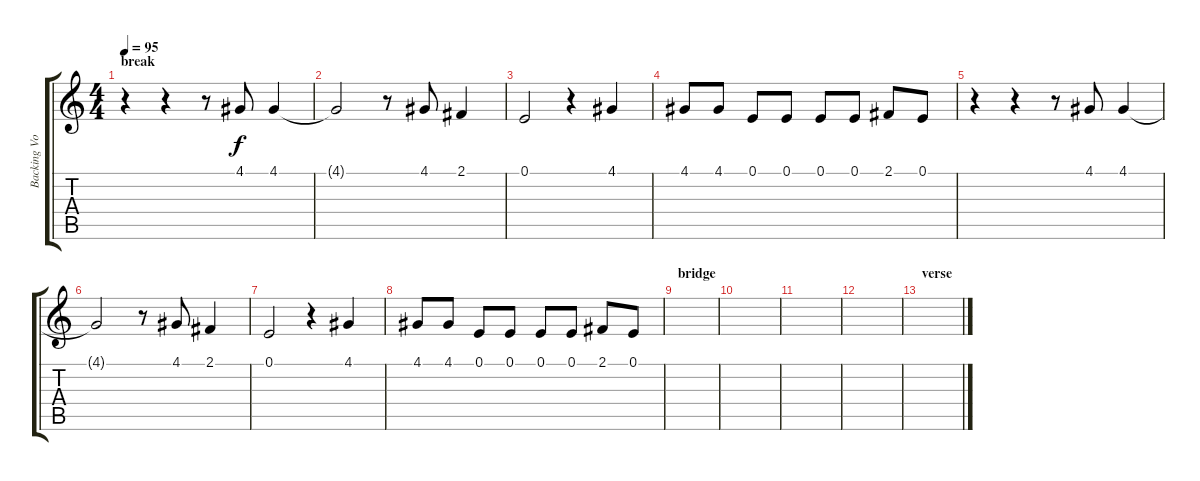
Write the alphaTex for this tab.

\track ("Backing Vocals" "Backing Vo") {instrument choiraahs}
\staff {score tabs}
\tuning (E4 B3 G3 D3 A2 E2) {hide}
\ts (4 4)
\section ("" "break")
\tempo 95
\clef g2
\ks c
r.4{dy f} r.4 r.8 4.1.8 4.1.4 |
4.1{t}.2 r.8 4.1.8 2.1.4 |
0.1.2 r.4 4.1.4 |
4.1.8 4.1.8 0.1.8 0.1.8 0.1.8 0.1.8 2.1.8 0.1.8 |
r.4 r.4 r.8 4.1.8 4.1.4 |
4.1{t}.2 r.8 4.1.8 2.1.4 |
0.1.2 r.4 4.1.4 |
4.1.8 4.1.8 0.1.8 0.1.8 0.1.8 0.1.8 2.1.8 0.1.8 |
\section ("" "bridge")
|
|
|
|
\section ("" "verse")
